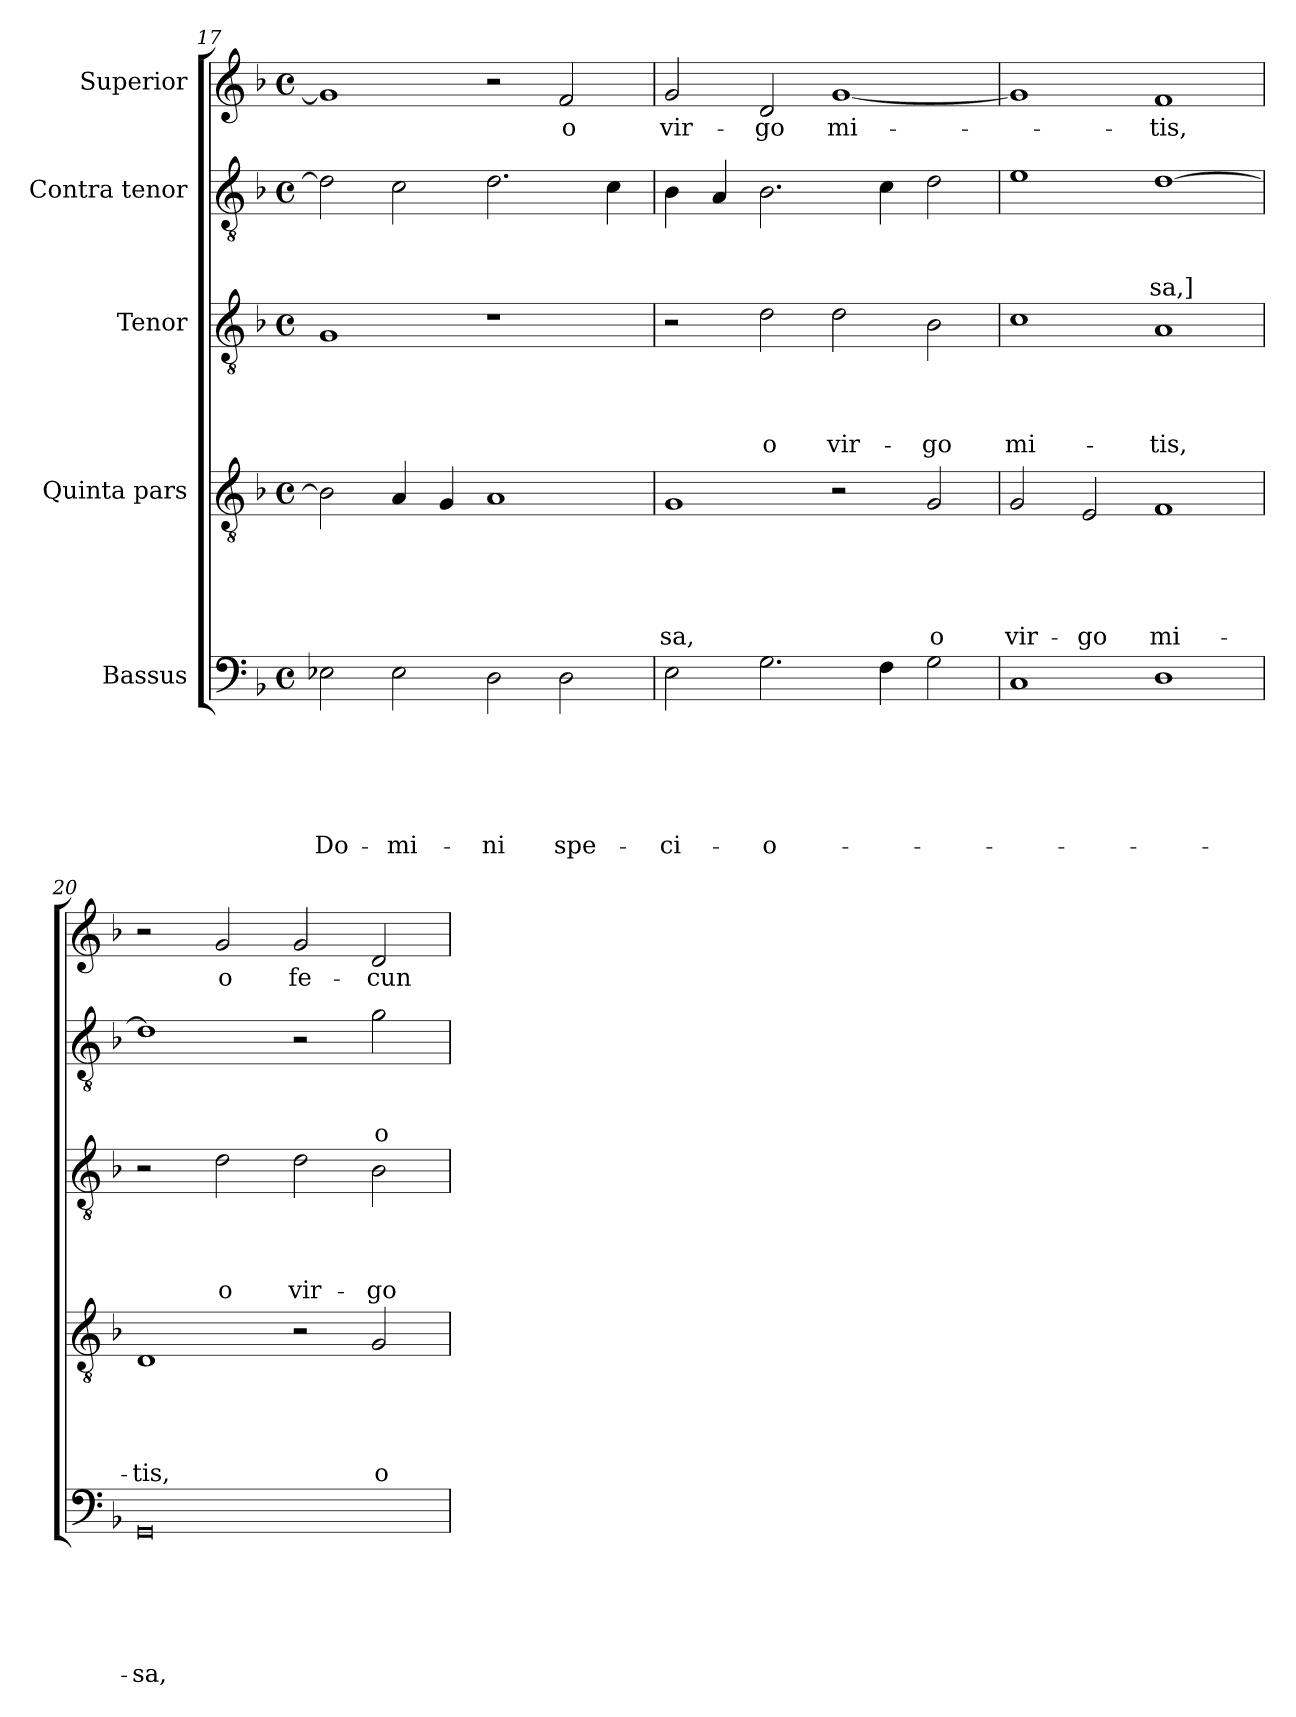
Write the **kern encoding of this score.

**kern	**text	**text	**text	**text	**text	**text	**kern	**text	**text	**text	**text	**text	**kern	**text	**text	**text	**text	**kern	**text	**text	**text	**kern	**text
*part5	*part5	*part5	*part5	*part5	*part5	*part5	*part4	*part4	*part4	*part4	*part4	*part4	*part3	*part3	*part3	*part3	*part3	*part2	*part2	*part2	*part2	*part1	*part1
*staff5	*staff5	*staff5	*staff5	*staff5	*staff5	*staff5	*staff4	*staff4	*staff4	*staff4	*staff4	*staff4	*staff3	*staff3	*staff3	*staff3	*staff3	*staff2	*staff2	*staff2	*staff2	*staff1	*staff1
*I"Bassus	*	*	*	*	*	*	*I"Quinta pars	*	*	*	*	*	*I"Tenor	*	*	*	*	*I"Contra tenor	*	*	*	*I"Superior	*
*clefF4	*	*	*	*	*	*	*clefGv2	*	*	*	*	*	*clefGv2	*	*	*	*	*clefGv2	*	*	*	*clefG2	*
*k[b-]	*	*	*	*	*	*	*k[b-]	*	*	*	*	*	*k[b-]	*	*	*	*	*k[b-]	*	*	*	*k[b-]	*
*F:	*	*	*	*	*	*	*F:	*	*	*	*	*	*F:	*	*	*	*	*F:	*	*	*	*F:	*
*M4/4	*	*	*	*	*	*	*M4/4	*	*	*	*	*	*M4/4	*	*	*	*	*M4/4	*	*	*	*M4/4	*
*met(c)	*	*	*	*	*	*	*met(c)	*	*	*	*	*	*met(c)	*	*	*	*	*met(c)	*	*	*	*met(c)	*
=17	=17	=17	=17	=17	=17	=17	=17	=17	=17	=17	=17	=17	=17	=17	=17	=17	=17	=17	=17	=17	=17	=17	=17
!	!	!	!	!	!	!LO:LY:b	!	!	!	!	!	!	!	!	!	!	!	!	!	!	!	!	!
2E-X\	.	.	.	.	.	Do-	2B-\]	.	.	.	.	.	1G	.	.	.	.	2d\]	.	.	.	1g]	.
!	!	!	!	!	!	!LO:LY:b	!	!	!	!	!	!	!	!	!	!	!	!	!	!	!	!	!
2E-\	.	.	.	.	.	-mi-	4A/	.	.	.	.	.	.	.	.	.	.	2c\	.	.	.	.	.
.	.	.	.	.	.	.	4G/	.	.	.	.	.	.	.	.	.	.	.	.	.	.	.	.
!	!	!	!	!	!	!LO:LY:b	!	!	!	!	!	!	!	!	!	!	!	!	!	!	!	!	!
2D\	.	.	.	.	.	-ni	1A	.	.	.	.	.	1r	.	.	.	.	2.d\	.	.	.	2r	.
!	!	!	!	!	!	!LO:LY:b	!	!	!	!	!	!	!	!	!	!	!	!	!	!	!	!	!LO:LY:b
2D\	.	.	.	.	.	spe-	.	.	.	.	.	.	.	.	.	.	.	.	.	.	.	2f/	o
.	.	.	.	.	.	.	.	.	.	.	.	.	.	.	.	.	.	4c\	.	.	.	.	.
=18	=18	=18	=18	=18	=18	=18	=18	=18	=18	=18	=18	=18	=18	=18	=18	=18	=18	=18	=18	=18	=18	=18	=18
!	!	!	!	!	!	!LO:LY:b	!	!	!	!	!	!LO:LY:b	!	!	!	!	!	!	!	!	!	!	!LO:LY:b
2E\	.	.	.	.	.	-ci-	1G	.	.	.	.	-sa,	2r	.	.	.	.	4B-\	.	.	.	2g/	vir-
.	.	.	.	.	.	.	.	.	.	.	.	.	.	.	.	.	.	4A/	.	.	.	.	.
!	!	!	!	!	!	!LO:LY:b	!	!	!	!	!	!	!	!	!	!	!LO:LY:b	!	!	!	!	!	!LO:LY:b
2.G\	.	.	.	.	.	-o-	.	.	.	.	.	.	2d\	.	.	.	o	2.B-\	.	.	.	2d/	-go
!	!	!	!	!	!	!	!	!	!	!	!	!	!	!	!	!	!LO:LY:b	!	!	!	!	!	!LO:LY:b
.	.	.	.	.	.	.	2r	.	.	.	.	.	2d\	.	.	.	vir-	.	.	.	.	[<1g	mi-
4F\	.	.	.	.	.	.	.	.	.	.	.	.	.	.	.	.	.	4c\	.	.	.	.	.
!	!	!	!	!	!	!	!	!	!	!	!	!LO:LY:b	!	!	!	!	!LO:LY:b	!	!	!	!	!	!
2G\	.	.	.	.	.	.	2G/	.	.	.	.	o	2B-\	.	.	.	-go	2d\	.	.	.	.	.
=19	=19	=19	=19	=19	=19	=19	=19	=19	=19	=19	=19	=19	=19	=19	=19	=19	=19	=19	=19	=19	=19	=19	=19
!	!	!	!	!	!	!	!	!	!	!	!	!LO:LY:b	!	!	!	!	!LO:LY:b	!	!	!	!	!	!
1C	.	.	.	.	.	.	2G/	.	.	.	.	vir-	1c	.	.	.	mi-	1e	.	.	.	1g]	.
!	!	!	!	!	!	!	!	!	!	!	!	!LO:LY:b	!	!	!	!	!	!	!	!	!	!	!
.	.	.	.	.	.	.	2E/	.	.	.	.	-go	.	.	.	.	.	.	.	.	.	.	.
!	!	!	!	!	!	!	!	!	!	!	!	!LO:LY:b	!	!	!	!	!LO:LY:b	!	!	!	!LO:LY:b	!	!LO:LY:b
1D	.	.	.	.	.	.	1F	.	.	.	.	mi-	1A	.	.	.	-tis,	[<1d	.	.	-sa,]	1f	-tis,
!!LO:LB:g=z
=20	=20	=20	=20	=20	=20	=20	=20	=20	=20	=20	=20	=20	=20	=20	=20	=20	=20	=20	=20	=20	=20	=20	=20
!	!	!	!	!	!	!LO:LY:b	!	!	!	!	!	!LO:LY:b	!	!	!	!	!	!	!	!	!	!	!
0GG	.	.	.	.	.	-sa,	1D	.	.	.	.	-tis,	2r	.	.	.	.	1d]	.	.	.	2r	.
!	!	!	!	!	!	!	!	!	!	!	!	!	!	!	!	!	!LO:LY:b	!	!	!	!	!	!LO:LY:b
.	.	.	.	.	.	.	.	.	.	.	.	.	2d\	.	.	.	o	.	.	.	.	2g/	o
!	!	!	!	!	!	!	!	!	!	!	!	!	!	!	!	!	!LO:LY:b	!	!	!	!	!	!LO:LY:b
.	.	.	.	.	.	.	2r	.	.	.	.	.	2d\	.	.	.	vir-	2r	.	.	.	2g/	fe-
!	!	!	!	!	!	!	!	!	!	!	!	!LO:LY:b	!	!	!	!	!LO:LY:b	!	!	!	!LO:LY:b	!	!LO:LY:b
.	.	.	.	.	.	.	2G/	.	.	.	.	o	2B-\	.	.	.	-go	2g\	.	.	o	2d/	-cun-
=	=	=	=	=	=	=	=	=	=	=	=	=	=	=	=	=	=	=	=	=	=	=	=
*-	*-	*-	*-	*-	*-	*-	*-	*-	*-	*-	*-	*-	*-	*-	*-	*-	*-	*-	*-	*-	*-	*-	*-
